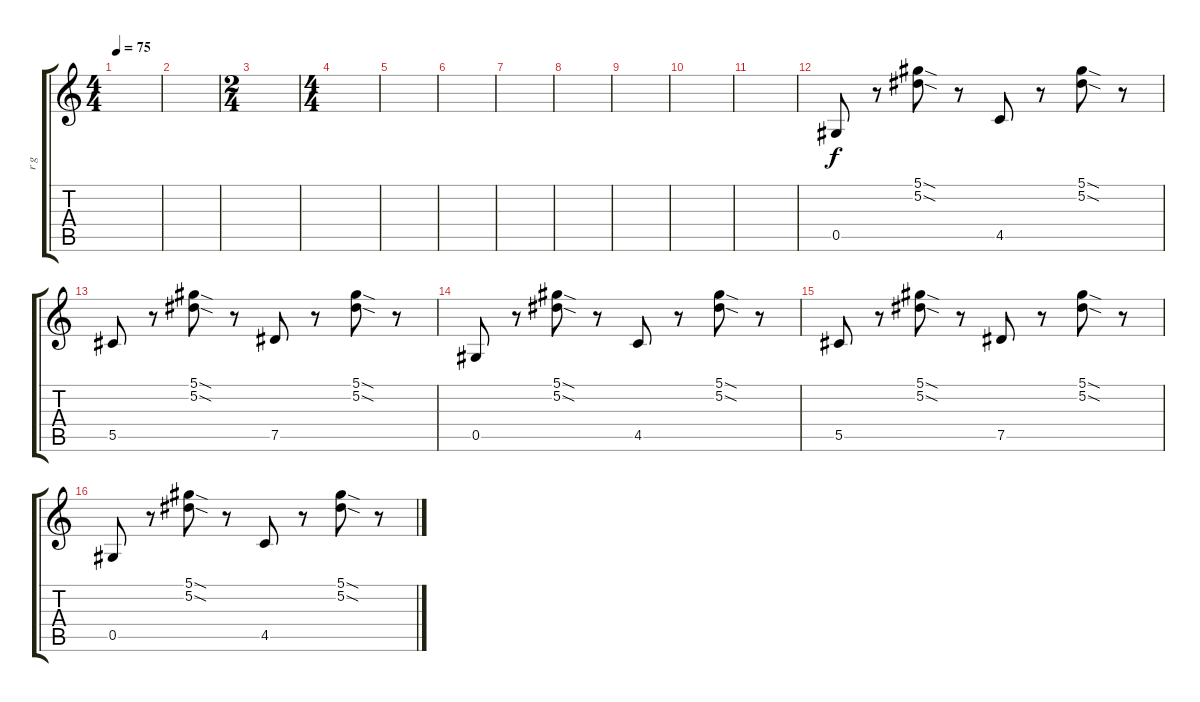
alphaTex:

\track ("r g" "r g") {instrument distortionguitar}
\staff {score tabs}
\tuning (Eb4 Bb3 Gb3 Db3 Ab2 Eb2) {hide}
\ts (4 4)
\tempo 75
\clef g2
\ks c
|
|
\ts (2 4)
|
\ts (4 4)
|
|
|
|
|
|
|
|
0.5.8{volume 11} r.8 (5.1{sod} 5.2{sod}).8 r.8 4.5.8 r.8 (5.1{sod} 5.2{sod}).8 r.8 |
5.5.8 r.8 (5.1{sod} 5.2{sod}).8 r.8 7.5.8 r.8 (5.1{sod} 5.2{sod}).8 r.8 |
0.5.8 r.8 (5.1{sod} 5.2{sod}).8 r.8 4.5.8 r.8 (5.1{sod} 5.2{sod}).8 r.8 |
5.5.8 r.8 (5.1{sod} 5.2{sod}).8 r.8 7.5.8 r.8 (5.1{sod} 5.2{sod}).8 r.8 |
0.5.8{volume 6} r.8 (5.1{sod} 5.2{sod}).8 r.8 4.5.8 r.8 (5.1{sod} 5.2{sod}).8 r.8
